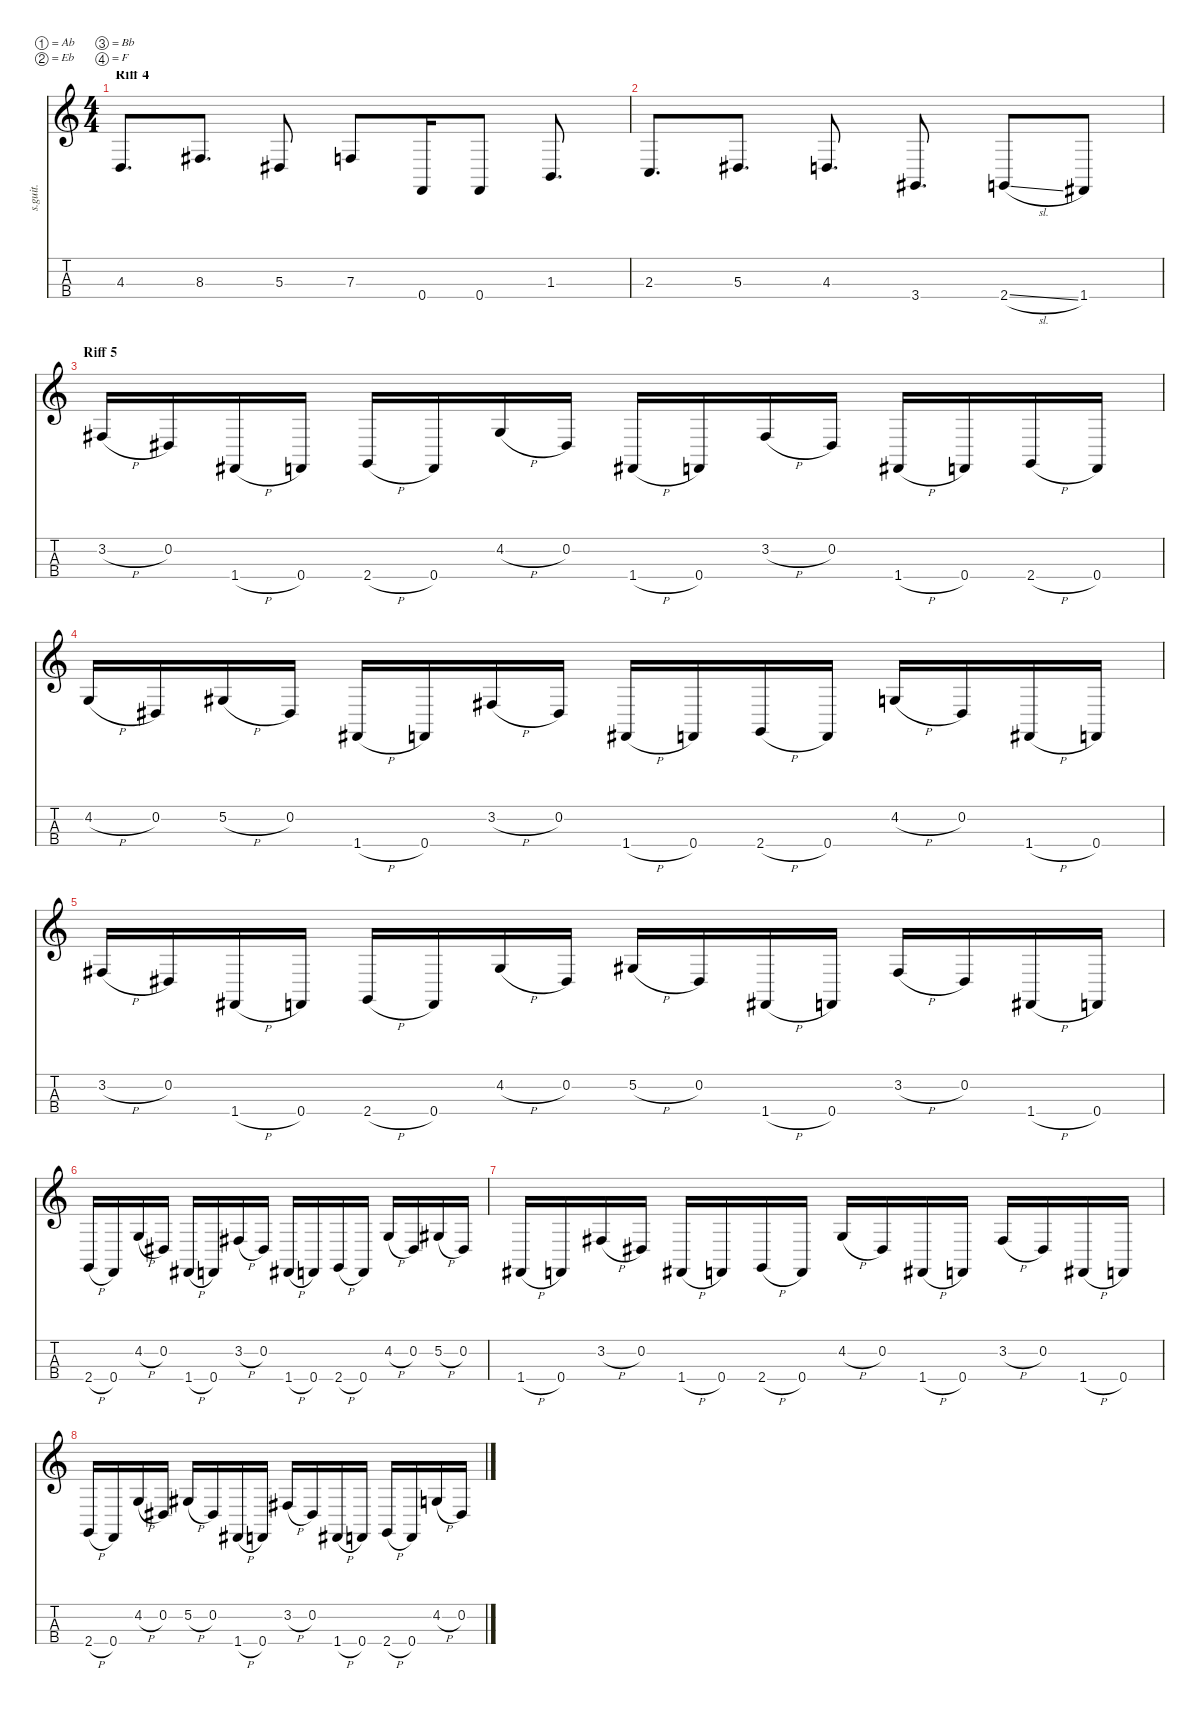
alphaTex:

\defaultSystemsLayout 4
\hideDynamics
\bracketExtendMode nobrackets
\track ("Electric Bass" "s.guit.") {instrument electricbassfinger}
\staff {score tabs}
\tuning (Ab2 Eb2 Bb1 F1)
\ts (4 4)
\section ("" "Riff 4")
\tempo (133 hide)
\clef g2
\ks c
4.3.8{d lyrics (0 "") lyrics (1 "") lyrics (2 "") lyrics (3 "") lyrics (4 "") dy f} 8.3{acc #}.8{d lyrics (0 "") lyrics (1 "") lyrics (2 "") lyrics (3 "") lyrics (4 "")} 5.3{acc #}.8{lyrics (0 "") lyrics (1 "") lyrics (2 "") lyrics (3 "") lyrics (4 "")} 7.3.8{lyrics (0 "") lyrics (1 "") lyrics (2 "") lyrics (3 "") lyrics (4 "")} 0.4.16{lyrics (0 "") lyrics (1 "") lyrics (2 "") lyrics (3 "") lyrics (4 "")} 0.4.8{lyrics (0 "") lyrics (1 "") lyrics (2 "") lyrics (3 "") lyrics (4 "")} 1.3.8{d lyrics (0 "") lyrics (1 "") lyrics (2 "") lyrics (3 "") lyrics (4 "")} |
2.3.8{d lyrics (0 "") lyrics (1 "") lyrics (2 "") lyrics (3 "") lyrics (4 "")} 5.3{acc #}.8{d lyrics (0 "") lyrics (1 "") lyrics (2 "") lyrics (3 "") lyrics (4 "")} 4.3.8{d lyrics (0 "") lyrics (1 "") lyrics (2 "") lyrics (3 "") lyrics (4 "")} 3.4{acc #}.8{d lyrics (0 "") lyrics (1 "") lyrics (2 "") lyrics (3 "") lyrics (4 "")} 2.4{sl}.8{lyrics (0 "") lyrics (1 "") lyrics (2 "") lyrics (3 "") lyrics (4 "")} 1.4{acc #}.8{lyrics (0 "") lyrics (1 "") lyrics (2 "") lyrics (3 "") lyrics (4 "")} |
\section ("" "Riff 5")
3.2{h acc #}.16{lyrics (0 "") lyrics (1 "") lyrics (2 "") lyrics (3 "") lyrics (4 "")} 0.2{acc #}.16{lyrics (0 "") lyrics (1 "") lyrics (2 "") lyrics (3 "") lyrics (4 "")} 1.4{h acc #}.16{lyrics (0 "") lyrics (1 "") lyrics (2 "") lyrics (3 "") lyrics (4 "")} 0.4.16{lyrics (0 "") lyrics (1 "") lyrics (2 "") lyrics (3 "") lyrics (4 "")} 2.4{h}.16{lyrics (0 "") lyrics (1 "") lyrics (2 "") lyrics (3 "") lyrics (4 "")} 0.4.16{lyrics (0 "") lyrics (1 "") lyrics (2 "") lyrics (3 "") lyrics (4 "")} 4.2{h}.16{lyrics (0 "") lyrics (1 "") lyrics (2 "") lyrics (3 "") lyrics (4 "")} 0.2{acc #}.16{lyrics (0 "") lyrics (1 "") lyrics (2 "") lyrics (3 "") lyrics (4 "")} 1.4{h acc #}.16{lyrics (0 "") lyrics (1 "") lyrics (2 "") lyrics (3 "") lyrics (4 "")} 0.4.16{lyrics (0 "") lyrics (1 "") lyrics (2 "") lyrics (3 "") lyrics (4 "")} 3.2{h acc #}.16{lyrics (0 "") lyrics (1 "") lyrics (2 "") lyrics (3 "") lyrics (4 "")} 0.2{acc #}.16{lyrics (0 "") lyrics (1 "") lyrics (2 "") lyrics (3 "") lyrics (4 "")} 1.4{h acc #}.16{lyrics (0 "") lyrics (1 "") lyrics (2 "") lyrics (3 "") lyrics (4 "")} 0.4.16{lyrics (0 "") lyrics (1 "") lyrics (2 "") lyrics (3 "") lyrics (4 "")} 2.4{h}.16{lyrics (0 "") lyrics (1 "") lyrics (2 "") lyrics (3 "") lyrics (4 "")} 0.4.16{lyrics (0 "") lyrics (1 "") lyrics (2 "") lyrics (3 "") lyrics (4 "")} |
4.2{h}.16{lyrics (0 "") lyrics (1 "") lyrics (2 "") lyrics (3 "") lyrics (4 "")} 0.2{acc #}.16{lyrics (0 "") lyrics (1 "") lyrics (2 "") lyrics (3 "") lyrics (4 "")} 5.2{h acc #}.16{lyrics (0 "") lyrics (1 "") lyrics (2 "") lyrics (3 "") lyrics (4 "")} 0.2{acc #}.16{lyrics (0 "") lyrics (1 "") lyrics (2 "") lyrics (3 "") lyrics (4 "")} 1.4{h acc #}.16{lyrics (0 "") lyrics (1 "") lyrics (2 "") lyrics (3 "") lyrics (4 "")} 0.4.16{lyrics (0 "") lyrics (1 "") lyrics (2 "") lyrics (3 "") lyrics (4 "")} 3.2{h acc #}.16{lyrics (0 "") lyrics (1 "") lyrics (2 "") lyrics (3 "") lyrics (4 "")} 0.2{acc #}.16{lyrics (0 "") lyrics (1 "") lyrics (2 "") lyrics (3 "") lyrics (4 "")} 1.4{h acc #}.16{lyrics (0 "") lyrics (1 "") lyrics (2 "") lyrics (3 "") lyrics (4 "")} 0.4.16{lyrics (0 "") lyrics (1 "") lyrics (2 "") lyrics (3 "") lyrics (4 "")} 2.4{h}.16{lyrics (0 "") lyrics (1 "") lyrics (2 "") lyrics (3 "") lyrics (4 "")} 0.4.16{lyrics (0 "") lyrics (1 "") lyrics (2 "") lyrics (3 "") lyrics (4 "")} 4.2{h}.16{lyrics (0 "") lyrics (1 "") lyrics (2 "") lyrics (3 "") lyrics (4 "")} 0.2{acc #}.16{lyrics (0 "") lyrics (1 "") lyrics (2 "") lyrics (3 "") lyrics (4 "")} 1.4{h acc #}.16{lyrics (0 "") lyrics (1 "") lyrics (2 "") lyrics (3 "") lyrics (4 "")} 0.4.16{lyrics (0 "") lyrics (1 "") lyrics (2 "") lyrics (3 "") lyrics (4 "")} |
3.2{h acc #}.16{lyrics (0 "") lyrics (1 "") lyrics (2 "") lyrics (3 "") lyrics (4 "")} 0.2{acc #}.16{lyrics (0 "") lyrics (1 "") lyrics (2 "") lyrics (3 "") lyrics (4 "")} 1.4{h acc #}.16{lyrics (0 "") lyrics (1 "") lyrics (2 "") lyrics (3 "") lyrics (4 "")} 0.4.16{lyrics (0 "") lyrics (1 "") lyrics (2 "") lyrics (3 "") lyrics (4 "")} 2.4{h}.16{lyrics (0 "") lyrics (1 "") lyrics (2 "") lyrics (3 "") lyrics (4 "")} 0.4.16{lyrics (0 "") lyrics (1 "") lyrics (2 "") lyrics (3 "") lyrics (4 "")} 4.2{h}.16{lyrics (0 "") lyrics (1 "") lyrics (2 "") lyrics (3 "") lyrics (4 "")} 0.2{acc #}.16{lyrics (0 "") lyrics (1 "") lyrics (2 "") lyrics (3 "") lyrics (4 "")} 5.2{h acc #}.16{lyrics (0 "") lyrics (1 "") lyrics (2 "") lyrics (3 "") lyrics (4 "")} 0.2{acc #}.16{lyrics (0 "") lyrics (1 "") lyrics (2 "") lyrics (3 "") lyrics (4 "")} 1.4{h acc #}.16{lyrics (0 "") lyrics (1 "") lyrics (2 "") lyrics (3 "") lyrics (4 "")} 0.4.16{lyrics (0 "") lyrics (1 "") lyrics (2 "") lyrics (3 "") lyrics (4 "")} 3.2{h acc #}.16{lyrics (0 "") lyrics (1 "") lyrics (2 "") lyrics (3 "") lyrics (4 "")} 0.2{acc #}.16{lyrics (0 "") lyrics (1 "") lyrics (2 "") lyrics (3 "") lyrics (4 "")} 1.4{h acc #}.16{lyrics (0 "") lyrics (1 "") lyrics (2 "") lyrics (3 "") lyrics (4 "")} 0.4.16{lyrics (0 "") lyrics (1 "") lyrics (2 "") lyrics (3 "") lyrics (4 "")} |
2.4{h}.16{lyrics (0 "") lyrics (1 "") lyrics (2 "") lyrics (3 "") lyrics (4 "")} 0.4.16{lyrics (0 "") lyrics (1 "") lyrics (2 "") lyrics (3 "") lyrics (4 "")} 4.2{h}.16{lyrics (0 "") lyrics (1 "") lyrics (2 "") lyrics (3 "") lyrics (4 "")} 0.2{acc #}.16{lyrics (0 "") lyrics (1 "") lyrics (2 "") lyrics (3 "") lyrics (4 "")} 1.4{h acc #}.16{lyrics (0 "") lyrics (1 "") lyrics (2 "") lyrics (3 "") lyrics (4 "")} 0.4.16{lyrics (0 "") lyrics (1 "") lyrics (2 "") lyrics (3 "") lyrics (4 "")} 3.2{h acc #}.16{lyrics (0 "") lyrics (1 "") lyrics (2 "") lyrics (3 "") lyrics (4 "")} 0.2{acc #}.16{lyrics (0 "") lyrics (1 "") lyrics (2 "") lyrics (3 "") lyrics (4 "")} 1.4{h acc #}.16{lyrics (0 "") lyrics (1 "") lyrics (2 "") lyrics (3 "") lyrics (4 "")} 0.4.16{lyrics (0 "") lyrics (1 "") lyrics (2 "") lyrics (3 "") lyrics (4 "")} 2.4{h}.16{lyrics (0 "") lyrics (1 "") lyrics (2 "") lyrics (3 "") lyrics (4 "")} 0.4.16{lyrics (0 "") lyrics (1 "") lyrics (2 "") lyrics (3 "") lyrics (4 "")} 4.2{h}.16{lyrics (0 "") lyrics (1 "") lyrics (2 "") lyrics (3 "") lyrics (4 "")} 0.2{acc #}.16{lyrics (0 "") lyrics (1 "") lyrics (2 "") lyrics (3 "") lyrics (4 "")} 5.2{h acc #}.16{lyrics (0 "") lyrics (1 "") lyrics (2 "") lyrics (3 "") lyrics (4 "")} 0.2{acc #}.16{lyrics (0 "") lyrics (1 "") lyrics (2 "") lyrics (3 "") lyrics (4 "")} |
1.4{h acc #}.16{lyrics (0 "") lyrics (1 "") lyrics (2 "") lyrics (3 "") lyrics (4 "")} 0.4.16{lyrics (0 "") lyrics (1 "") lyrics (2 "") lyrics (3 "") lyrics (4 "")} 3.2{h acc #}.16{lyrics (0 "") lyrics (1 "") lyrics (2 "") lyrics (3 "") lyrics (4 "")} 0.2{acc #}.16{lyrics (0 "") lyrics (1 "") lyrics (2 "") lyrics (3 "") lyrics (4 "")} 1.4{h acc #}.16{lyrics (0 "") lyrics (1 "") lyrics (2 "") lyrics (3 "") lyrics (4 "")} 0.4.16{lyrics (0 "") lyrics (1 "") lyrics (2 "") lyrics (3 "") lyrics (4 "")} 2.4{h}.16{lyrics (0 "") lyrics (1 "") lyrics (2 "") lyrics (3 "") lyrics (4 "")} 0.4.16{lyrics (0 "") lyrics (1 "") lyrics (2 "") lyrics (3 "") lyrics (4 "")} 4.2{h}.16{lyrics (0 "") lyrics (1 "") lyrics (2 "") lyrics (3 "") lyrics (4 "")} 0.2{acc #}.16{lyrics (0 "") lyrics (1 "") lyrics (2 "") lyrics (3 "") lyrics (4 "")} 1.4{h acc #}.16{lyrics (0 "") lyrics (1 "") lyrics (2 "") lyrics (3 "") lyrics (4 "")} 0.4.16{lyrics (0 "") lyrics (1 "") lyrics (2 "") lyrics (3 "") lyrics (4 "")} 3.2{h acc #}.16{lyrics (0 "") lyrics (1 "") lyrics (2 "") lyrics (3 "") lyrics (4 "")} 0.2{acc #}.16{lyrics (0 "") lyrics (1 "") lyrics (2 "") lyrics (3 "") lyrics (4 "")} 1.4{h acc #}.16{lyrics (0 "") lyrics (1 "") lyrics (2 "") lyrics (3 "") lyrics (4 "")} 0.4.16{lyrics (0 "") lyrics (1 "") lyrics (2 "") lyrics (3 "") lyrics (4 "")} |
2.4{h}.16{lyrics (0 "") lyrics (1 "") lyrics (2 "") lyrics (3 "") lyrics (4 "")} 0.4.16{lyrics (0 "") lyrics (1 "") lyrics (2 "") lyrics (3 "") lyrics (4 "")} 4.2{h}.16{lyrics (0 "") lyrics (1 "") lyrics (2 "") lyrics (3 "") lyrics (4 "")} 0.2{acc #}.16{lyrics (0 "") lyrics (1 "") lyrics (2 "") lyrics (3 "") lyrics (4 "")} 5.2{h acc #}.16{lyrics (0 "") lyrics (1 "") lyrics (2 "") lyrics (3 "") lyrics (4 "")} 0.2{acc #}.16{lyrics (0 "") lyrics (1 "") lyrics (2 "") lyrics (3 "") lyrics (4 "")} 1.4{h acc #}.16{lyrics (0 "") lyrics (1 "") lyrics (2 "") lyrics (3 "") lyrics (4 "")} 0.4.16{lyrics (0 "") lyrics (1 "") lyrics (2 "") lyrics (3 "") lyrics (4 "")} 3.2{h acc #}.16{lyrics (0 "") lyrics (1 "") lyrics (2 "") lyrics (3 "") lyrics (4 "")} 0.2{acc #}.16{lyrics (0 "") lyrics (1 "") lyrics (2 "") lyrics (3 "") lyrics (4 "")} 1.4{h acc #}.16{lyrics (0 "") lyrics (1 "") lyrics (2 "") lyrics (3 "") lyrics (4 "")} 0.4.16{lyrics (0 "") lyrics (1 "") lyrics (2 "") lyrics (3 "") lyrics (4 "")} 2.4{h}.16{lyrics (0 "") lyrics (1 "") lyrics (2 "") lyrics (3 "") lyrics (4 "")} 0.4.16{lyrics (0 "") lyrics (1 "") lyrics (2 "") lyrics (3 "") lyrics (4 "")} 4.2{h}.16{lyrics (0 "") lyrics (1 "") lyrics (2 "") lyrics (3 "") lyrics (4 "")} 0.2{acc #}.16{lyrics (0 "") lyrics (1 "") lyrics (2 "") lyrics (3 "") lyrics (4 "")}
